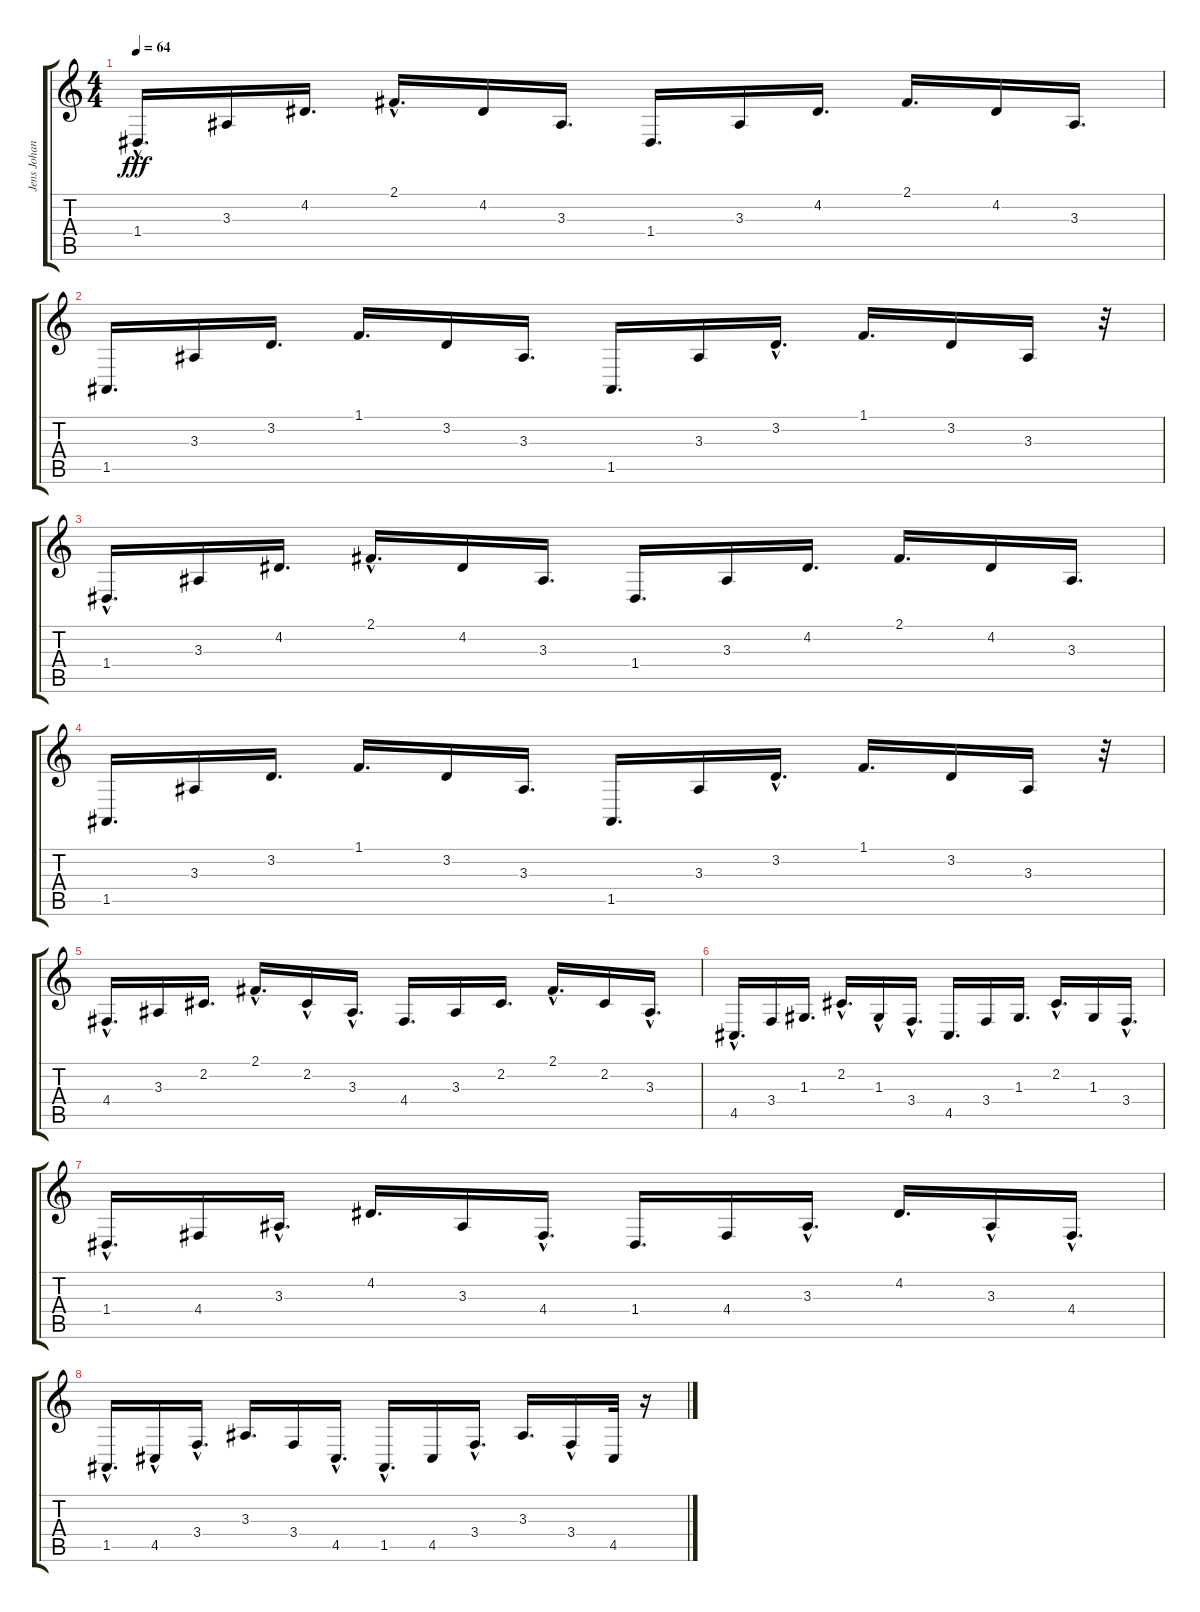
\track ("Jens Johansson" "Jens Johan") {instrument fx5brightness}
\staff {score tabs}
\tuning (E4 B3 G3 D3 A2 E2) {hide}
\ts (4 4)
\tempo 64
\clef g2
\ks c
1.4{hac}.16{d dy fff} 3.3.16 4.2.16{d} 2.1{hac}.16{d} 4.2.16 3.3.16{d} 1.4.16{d} 3.3.16 4.2.16{d} 2.1.16{d} 4.2.16 3.3.16{d} |
1.5.16{d} 3.3.16 3.2.16{d} 1.1.16{d} 3.2.16 3.3.16{d} 1.5.16{d} 3.3.16 3.2{hac}.16{d} 1.1.16{d} 3.2.16 3.3.16 r.32 |
1.4{hac}.16{d} 3.3.16 4.2.16{d} 2.1{hac}.16{d} 4.2.16 3.3.16{d} 1.4.16{d} 3.3.16 4.2.16{d} 2.1.16{d} 4.2.16 3.3.16{d} |
1.5.16{d} 3.3.16 3.2.16{d} 1.1.16{d} 3.2.16 3.3.16{d} 1.5.16{d} 3.3.16 3.2{hac}.16{d} 1.1.16{d} 3.2.16 3.3.16 r.32 |
4.4{hac}.16{d} 3.3.16 2.2.16{d} 2.1{hac}.16{d} 2.2{hac}.16 3.3{hac}.16{d} 4.4.16{d} 3.3.16 2.2.16{d} 2.1{hac}.16{d} 2.2.16 3.3{hac}.16{d} |
4.5{hac}.16{d} 3.4.16 1.3.16{d} 2.2{hac}.16{d} 1.3{hac}.16 3.4{hac}.16{d} 4.5.16{d} 3.4.16 1.3.16{d} 2.2{hac}.16{d} 1.3.16 3.4{hac}.16{d} |
1.4{hac}.16{d} 4.4.16 3.3{hac}.16{d} 4.2.16{d} 3.3.16 4.4{hac}.16{d} 1.4.16{d} 4.4.16 3.3{hac}.16{d} 4.2.16{d} 3.3{hac}.16 4.4{hac}.16{d} |
1.5{hac}.16{d} 4.5{hac}.16 3.4{hac}.16{d} 3.3.16{d} 3.4.16 4.5{hac}.16{d} 1.5{hac}.16{d} 4.5.16 3.4{hac}.16{d} 3.3.16{d} 3.4{hac}.16 4.5.32 r.16
